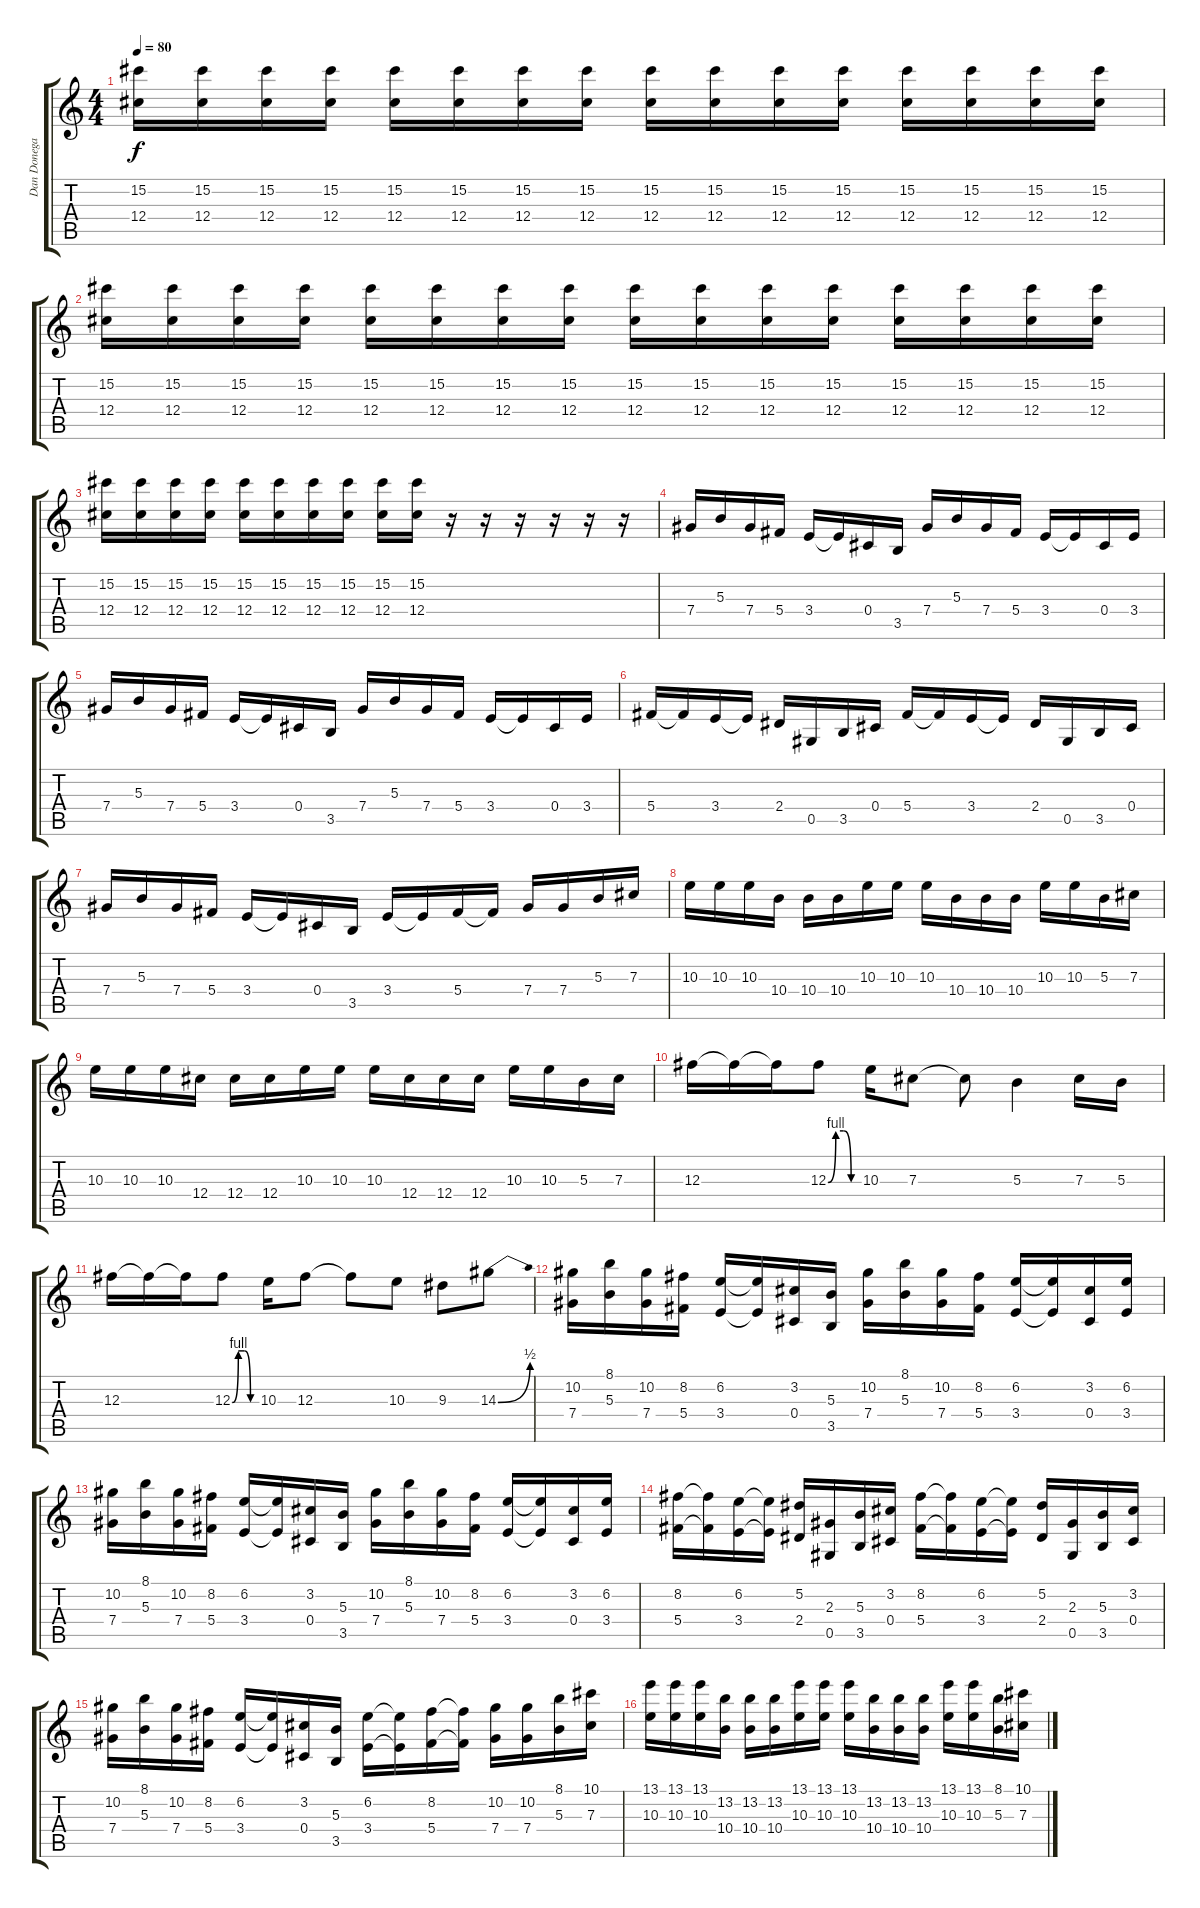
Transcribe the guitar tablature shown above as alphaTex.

\track ("Dan Donegan (Guitar 2)" "Dan Donega") {instrument distortionguitar}
\staff {score tabs}
\tuning (Eb4 Bb3 Gb3 Db3 Ab2 Db2) {hide}
\ts (4 4)
\tempo 80
\clef g2
\ks c
(15.2 12.4).16{dy f} (15.2 12.4).16 (15.2 12.4).16 (15.2 12.4).16 (15.2 12.4).16 (15.2 12.4).16 (15.2 12.4).16 (15.2 12.4).16 (15.2 12.4).16 (15.2 12.4).16 (15.2 12.4).16 (15.2 12.4).16 (15.2 12.4).16 (15.2 12.4).16 (15.2 12.4).16 (15.2 12.4).16 |
(15.2 12.4).16{volume 8} (15.2 12.4).16 (15.2 12.4).16 (15.2 12.4).16 (15.2 12.4).16 (15.2 12.4).16 (15.2 12.4).16 (15.2 12.4).16 (15.2 12.4).16 (15.2 12.4).16 (15.2 12.4).16 (15.2 12.4).16 (15.2 12.4).16 (15.2 12.4).16 (15.2 12.4).16 (15.2 12.4).16 |
(15.2 12.4).16 (15.2 12.4).16 (15.2 12.4).16 (15.2 12.4).16 (15.2 12.4).16 (15.2 12.4).16 (15.2 12.4).16 (15.2 12.4).16 (15.2 12.4).16 (15.2 12.4).16 r.16 r.16 r.16 r.16 r.16 r.16 |
7.4.16{volume 16} 5.3.16 7.4.16 5.4.16 3.4.16 3.4{t}.16 0.4.16 3.5.16 7.4.16 5.3.16 7.4.16 5.4.16 3.4.16 3.4{t}.16 0.4.16 3.4.16 |
7.4.16 5.3.16 7.4.16 5.4.16 3.4.16 3.4{t}.16 0.4.16 3.5.16 7.4.16 5.3.16 7.4.16 5.4.16 3.4.16 3.4{t}.16 0.4.16 3.4.16 |
5.4.16 5.4{t}.16 3.4.16 3.4{t}.16 2.4.16 0.5.16 3.5.16 0.4.16 5.4.16 5.4{t}.16 3.4.16 3.4{t}.16 2.4.16 0.5.16 3.5.16 0.4.16 |
7.4.16 5.3.16 7.4.16 5.4.16 3.4.16 3.4{t}.16 0.4.16 3.5.16 3.4.16 3.4{t}.16 5.4.16 5.4{t}.16 7.4.16 7.4.16 5.3.16 7.3.16 |
10.3.16 10.3.16 10.3.16 10.4.16 10.4.16 10.4.16 10.3.16 10.3.16 10.3.16 10.4.16 10.4.16 10.4.16 10.3.16 10.3.16 5.3.16 7.3.16 |
10.3.16 10.3.16 10.3.16 12.4.16 12.4.16 12.4.16 10.3.16 10.3.16 10.3.16 12.4.16 12.4.16 12.4.16 10.3.16 10.3.16 5.3.16 7.3.16 |
12.3.16 12.3{t}.16 12.3{t}.16 12.3{be (custom 0 0 15 4 30 4 45 0 60 0)}.8 10.3.16 7.3.8 7.3{t}.8 5.3.4 7.3.16 5.3.16 |
12.3.16 12.3{t}.16 12.3{t}.16 12.3{be (custom 0 0 15 4 30 4 45 0 60 0)}.8 10.3.16 12.3.8 12.3{t}.8 10.3.8 9.3.8 14.3{be (bend 0 0 60 2)}.8 |
(10.2 7.4).16 (8.1 5.3).16 (10.2 7.4).16 (8.2 5.4).16 (6.2 3.4).16 (6.2{t} 3.4{t}).16 (3.2 0.4).16 (5.3 3.5).16 (10.2 7.4).16 (8.1 5.3).16 (10.2 7.4).16 (8.2 5.4).16 (6.2 3.4).16 (6.2{t} 3.4{t}).16 (3.2 0.4).16 (6.2 3.4).16 |
(10.2 7.4).16 (8.1 5.3).16 (10.2 7.4).16 (8.2 5.4).16 (6.2 3.4).16 (6.2{t} 3.4{t}).16 (3.2 0.4).16 (5.3 3.5).16 (10.2 7.4).16 (8.1 5.3).16 (10.2 7.4).16 (8.2 5.4).16 (6.2 3.4).16 (6.2{t} 3.4{t}).16 (3.2 0.4).16 (6.2 3.4).16 |
(8.2 5.4).16 (8.2{t} 5.4{t}).16 (6.2 3.4).16 (6.2{t} 3.4{t}).16 (5.2 2.4).16 (2.3 0.5).16 (5.3 3.5).16 (3.2 0.4).16 (8.2 5.4).16 (8.2{t} 5.4{t}).16 (6.2 3.4).16 (6.2{t} 3.4{t}).16 (5.2 2.4).16 (2.3 0.5).16 (5.3 3.5).16 (3.2 0.4).16 |
(10.2 7.4).16 (8.1 5.3).16 (10.2 7.4).16 (8.2 5.4).16 (6.2 3.4).16 (6.2{t} 3.4{t}).16 (3.2 0.4).16 (5.3 3.5).16 (6.2 3.4).16 (6.2{t} 3.4{t}).16 (8.2 5.4).16 (8.2{t} 5.4{t}).16 (10.2 7.4).16 (10.2 7.4).16 (8.1 5.3).16 (10.1 7.3).16 |
(13.1 10.3).16 (13.1 10.3).16 (13.1 10.3).16 (13.2 10.4).16 (13.2 10.4).16 (13.2 10.4).16 (13.1 10.3).16 (13.1 10.3).16 (13.1 10.3).16 (13.2 10.4).16 (13.2 10.4).16 (13.2 10.4).16 (13.1 10.3).16 (13.1 10.3).16 (8.1 5.3).16 (10.1 7.3).16
